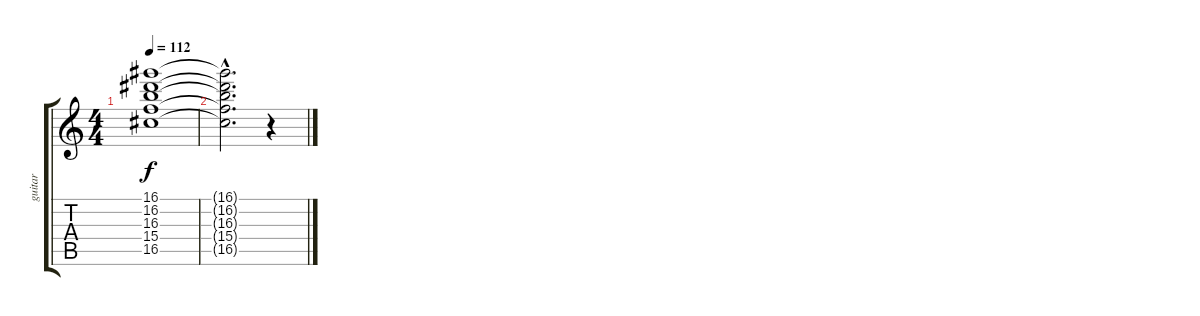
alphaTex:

\track ("guitar" "guitar") {instrument overdrivenguitar}
\staff {score tabs}
\tuning (E4 B3 G3 D3 A2 E2) {hide}
\ts (4 4)
\tempo 112
\clef g2
\ks c
(16.1{t} 16.2{t} 16.3{t} 15.4{t} 16.5{t}).1{dy f} |
(16.1{hac t} 16.2{hac t} 16.3{hac t} 15.4{hac t} 16.5{hac t}).2{d} r.4
